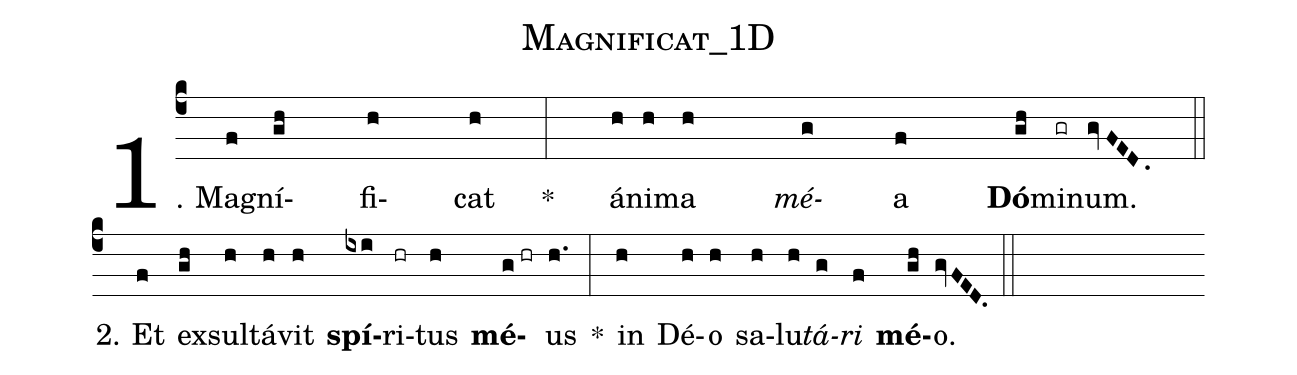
name:Magnificat_1D;
%%
(c4) 1. Ma(f)gní(gh)fi(h)cat(h) * (:) á(h)ni(h)ma(h) <i>mé</i>(g)a(f) <b>Dó</b>(gh)mi(gr)num.(gv!/F0E0D0.) (::) (z-)
2. Et(f) ex(gh)sul(h)tá(h)vit(h) <b>spí</b>(ixi)ri(hr)tus(h) <b>mé</b>(g//hr)us(h.) *(:) in(h) Dé(h)o(h) sa(h)lu(h)<i>tá</i>(g)<i>ri</i>(f) <b>mé</b>(gh)o.(gv/FED.) (::)
